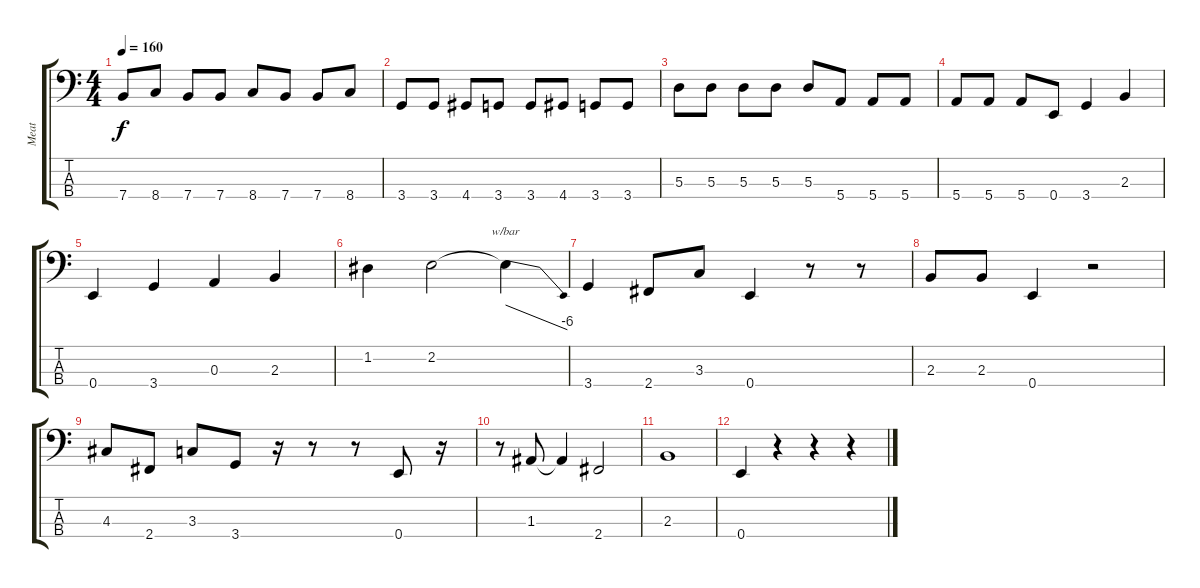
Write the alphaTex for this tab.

\track ("Meat" "Meat") {instrument electricbasspick}
\staff {score tabs}
\tuning (G2 D2 A1 E1) {hide}
\ts (4 4)
\tempo 160
\clef f4
\ks c
7.4.8{dy f} 8.4.8 7.4.8 7.4.8 8.4.8 7.4.8 7.4.8 8.4.8 |
3.4.8 3.4.8 4.4.8 3.4.8 3.4.8 4.4.8 3.4.8 3.4.8 |
5.3.8 5.3.8 5.3.8 5.3.8 5.3.8 5.4.8 5.4.8 5.4.8 |
5.4.8 5.4.8 5.4.8 0.4.8 3.4.4 2.3.4 |
0.4.4 3.4.4 0.3.4 2.3.4 |
1.2.4 2.2.2 2.2{t}.4{tbe (dive default 0 0 60 -24)} |
3.4.4 2.4.8 3.3.8 0.4.4 r.8 r.8 |
2.3.8 2.3.8 0.4.4 r.2 |
4.3.8 2.4.8 3.3.8 3.4.8 r.16 r.8 r.8 0.4.8 r.16 |
r.8 1.3.8 1.3{t}.4 2.4.2 |
2.3.1 |
0.4.4 r.4 r.4 r.4
